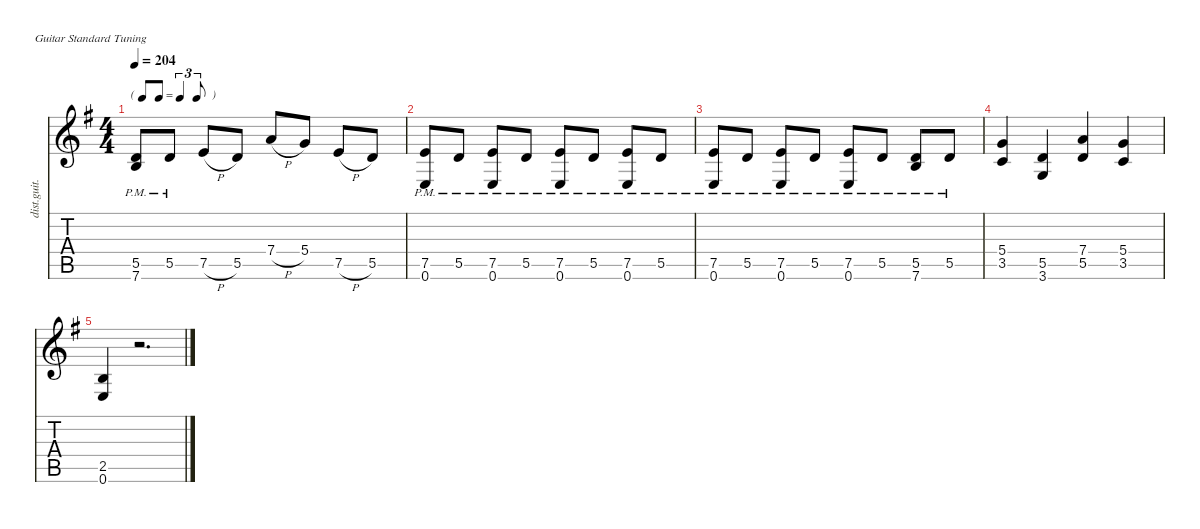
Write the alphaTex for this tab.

\defaultSystemsLayout 4
\hideDynamics
\bracketExtendMode nobrackets
\otherSystemsTrackNameOrientation horizontal
\track ("Guitar 2" "dist.guit.") {defaultSystemsLayout 8 instrument distortionguitar}
\staff {score tabs}
\tuning (E4 B3 G3 D3 A2 E2)
\ts (4 4)
\tf triplet8th
\tempo 204
\clef g2
\ks eminor
(5.5{pm acc forcenatural} 7.6{pm acc forcenatural}).8{dy f beam Up} 5.5{pm acc forcenatural}.8{beam Up} 7.5{h acc forcenatural}.8{beam Up} 5.5{acc forcenatural}.8{beam Up} 7.4{h acc forcenatural}.8{beam Up} 5.4{acc forcenatural}.8{beam Up} 7.5{h acc forcenatural}.8{beam Up} 5.5{acc forcenatural}.8{beam Up} |
(7.5{pm acc forcenatural} 0.6{pm acc forcenatural}).8{beam Up} 5.5{pm acc forcenatural}.8{beam Up} (7.5{pm acc forcenatural} 0.6{pm acc forcenatural}).8{beam Up} 5.5{pm acc forcenatural}.8{beam Up} (7.5{pm acc forcenatural} 0.6{pm acc forcenatural}).8{beam Up} 5.5{pm acc forcenatural}.8{beam Up} (7.5{pm acc forcenatural} 0.6{pm acc forcenatural}).8{beam Up} 5.5{pm acc forcenatural}.8{beam Up} |
(7.5{pm acc forcenatural} 0.6{pm acc forcenatural}).8{beam Up} 5.5{pm acc forcenatural}.8{beam Up} (7.5{pm acc forcenatural} 0.6{pm acc forcenatural}).8{beam Up} 5.5{pm acc forcenatural}.8{beam Up} (7.5{pm acc forcenatural} 0.6{pm acc forcenatural}).8{beam Up} 5.5{pm acc forcenatural}.8{beam Up} (5.5{pm acc forcenatural} 7.6{pm acc forcenatural}).8{beam Up} 5.5{pm acc forcenatural}.8{beam Up} |
(5.4{acc forcenatural} 3.5{acc forcenatural}).4{beam Up} (5.5{acc forcenatural} 3.6{acc forcenatural}).4{beam Up} (7.4{acc forcenatural} 5.5{acc forcenatural}).4{beam Up} (5.4{acc forcenatural} 3.5{acc forcenatural}).4{beam Up} |
(2.5{acc forcenatural} 0.6{acc forcenatural}).4{beam Up} r.2{d beam Up}
